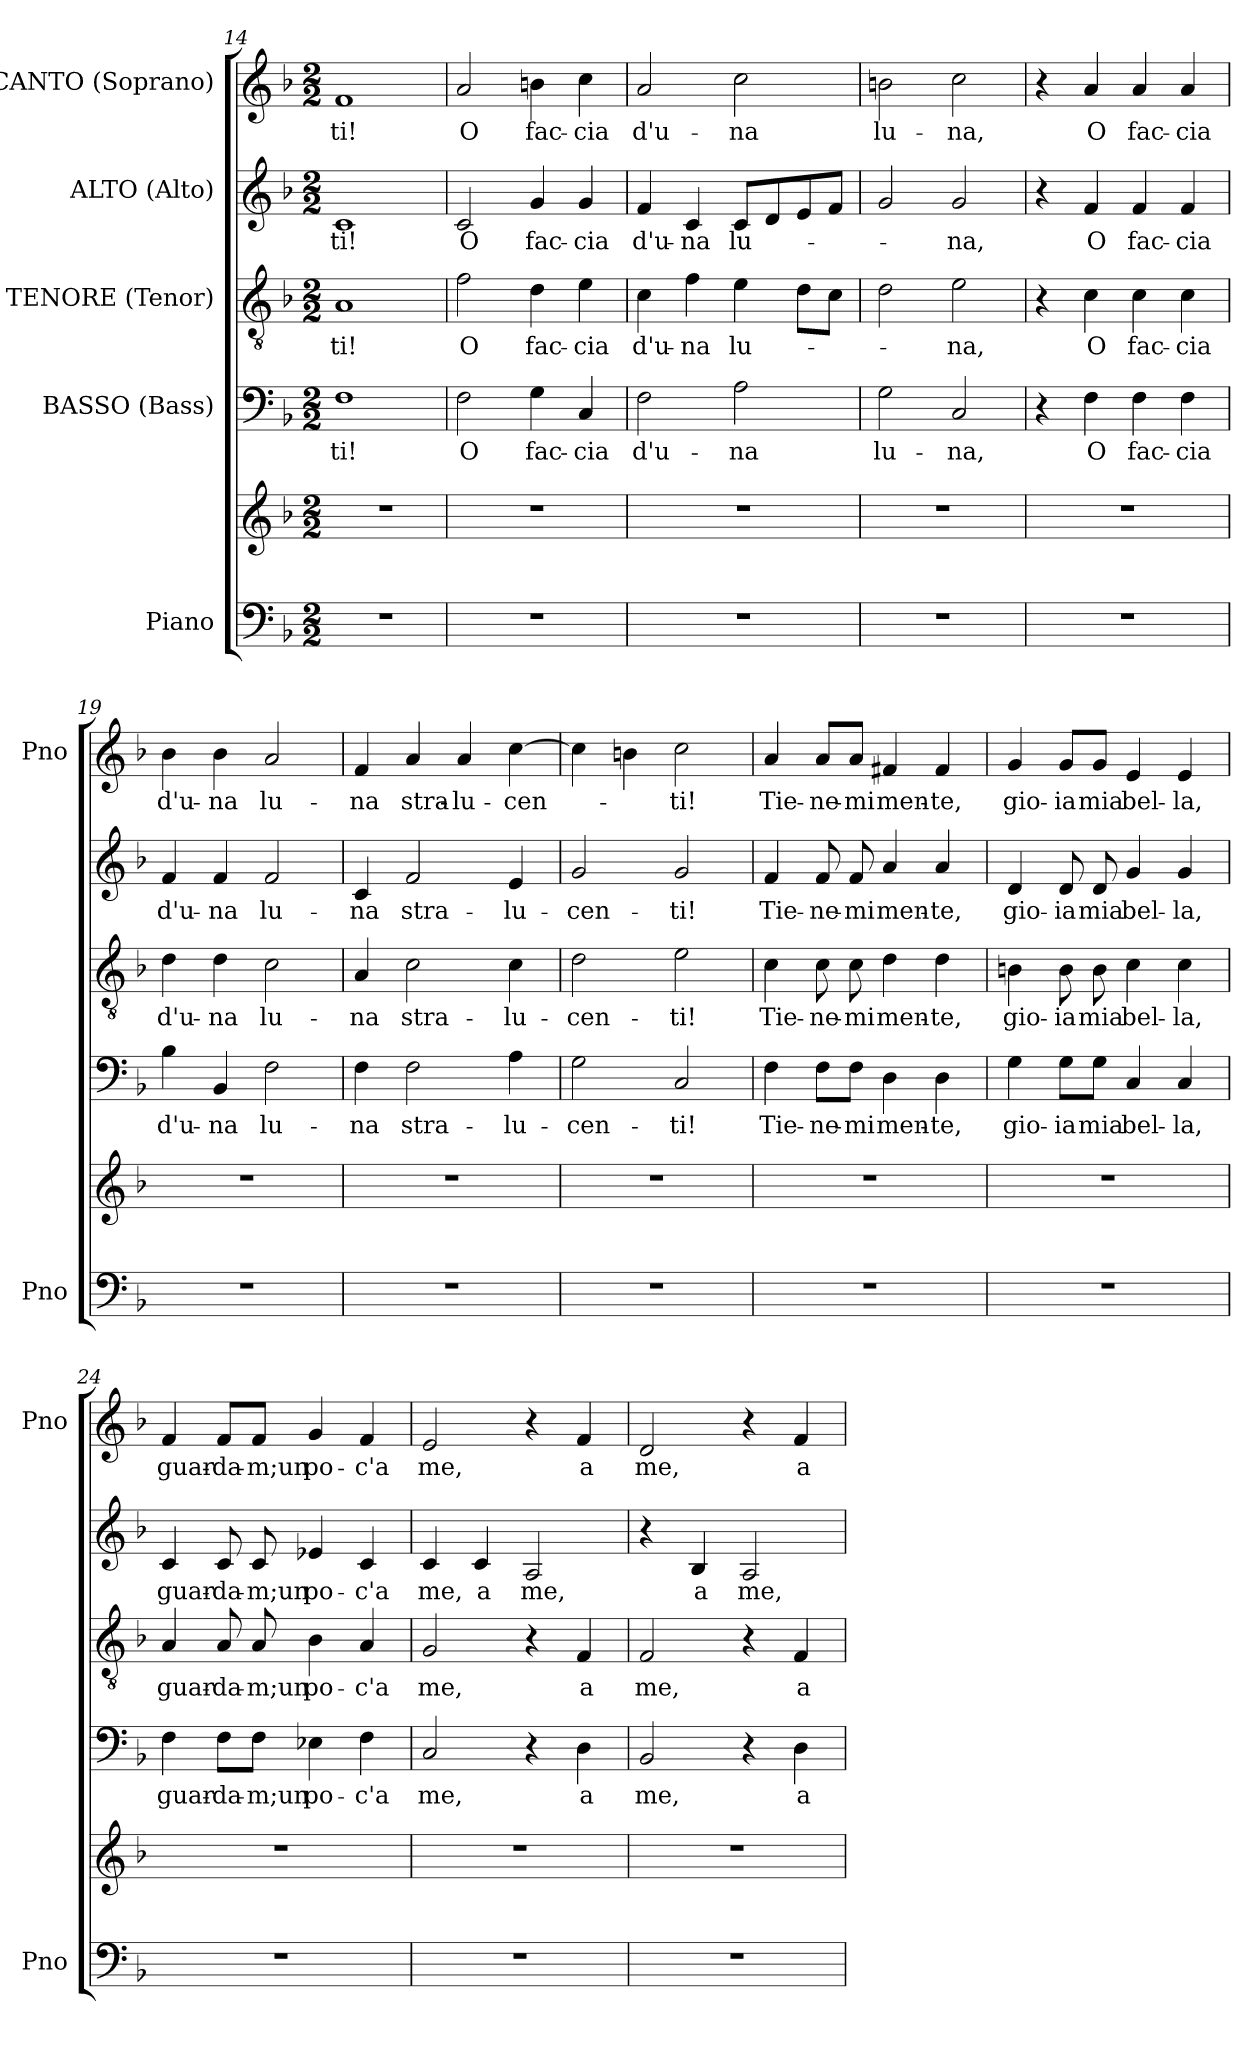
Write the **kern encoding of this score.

**kern	**kern	**kern	**text	**kern	**text	**kern	**text	**kern	**text
*part5	*part5	*part4	*part4	*part3	*part3	*part2	*part2	*part1	*part1
*staff6	*staff5	*staff4	*staff4	*staff3	*staff3	*staff2	*staff2	*staff1	*staff1
*I"Piano	*	*I"BASSO (Bass)	*	*I"TENORE (Tenor)	*	*I"ALTO (Alto)	*	*I"CANTO (Soprano)	*
*I'Pno	*	*	*	*	*	*	*	*I'Pno	*
*clefF4	*clefG2	*clefF4	*	*clefGv2	*	*clefG2	*	*clefG2	*
*k[b-]	*k[b-]	*k[b-]	*	*k[b-]	*	*k[b-]	*	*k[b-]	*
*F:	*F:	*F:	*	*F:	*	*F:	*	*F:	*
*M2/2	*M2/2	*M2/2	*	*M2/2	*	*M2/2	*	*M2/2	*
=14	=14	=14	=14	=14	=14	=14	=14	=14	=14
1r	1r	1F	-ti!	1A	-ti!	1c	ti!	1f	-ti!
!!LO:LB:g=z
=15	=15	=15	=15	=15	=15	=15	=15	=15	=15
1r	1r	2F\	O	2f\	O	2c/	O	2a/	O
.	.	4G\	fac-	4d\	fac-	4g/	fac-	4bn\	fac-
.	.	4C/	-cia	4e\	-cia	4g/	-cia	4cc\	-cia
=16	=16	=16	=16	=16	=16	=16	=16	=16	=16
1r	1r	2F\	d'u-	4c\	d'u-	4f/	d'u-	2a/	d'u-
.	.	.	.	4f\	-na	4c/	-na	.	.
.	.	2A\	-na	4e\	lu-	8c/L	lu-	2cc\	-na
.	.	.	.	.	.	8d/	.	.	.
.	.	.	.	8d\L	.	8e/	.	.	.
.	.	.	.	8c\J	.	8f/J	.	.	.
=17	=17	=17	=17	=17	=17	=17	=17	=17	=17
1r	1r	2G\	lu-	2d\	.	2g/	.	2bn\	lu-
.	.	2C/	-na,	2e\	-na,	2g/	-na,	2cc\	-na,
=18	=18	=18	=18	=18	=18	=18	=18	=18	=18
1r	1r	4r	.	4r	.	4r	.	4r	.
.	.	4F\	O	4c\	O	4f/	O	4a/	O
.	.	4F\	fac-	4c\	fac-	4f/	fac-	4a/	fac-
.	.	4F\	-cia	4c\	-cia	4f/	-cia	4a/	-cia
=19	=19	=19	=19	=19	=19	=19	=19	=19	=19
1r	1r	4B-\	d'u-	4d\	d'u-	4f/	d'u-	4b-\	d'u-
.	.	4BB-/	-na	4d\	-na	4f/	-na	4b-\	-na
.	.	2F\	lu-	2c\	lu-	2f/	lu-	2a/	lu-
=20	=20	=20	=20	=20	=20	=20	=20	=20	=20
1r	1r	4F\	-na	4A/	-na	4c/	-na	4f/	-na
.	.	2F\	stra-	2c\	stra-	2f/	stra-	4a/	stra-
.	.	.	.	.	.	.	.	4a/	-lu-
.	.	4A\	-lu-	4c\	-lu-	4e/	-lu-	[4cc\	-cen-
=21	=21	=21	=21	=21	=21	=21	=21	=21	=21
1r	1r	2G\	-cen-	2d\	-cen-	2g/	-cen-	4cc\]	.
.	.	.	.	.	.	.	.	4bn\	.
.	.	2C/	-ti!	2e\	-ti!	2g/	-ti!	2cc\	-ti!
!!LO:PB:g=z
=22	=22	=22	=22	=22	=22	=22	=22	=22	=22
1r	1r	4F\	Tie-	4c\	Tie-	4f/	Tie-	4a/	Tie-
.	.	8F\L	-ne-	8c\	-ne-	8f/	-ne-	8a/L	-ne-
.	.	8F\J	-mi	8c\	-mi	8f/	-mi	8a/J	-mi
.	.	4D\	men-	4d\	men-	4a/	men-	4f#X/	men-
.	.	4D\	-te,	4d\	-te,	4a/	-te,	4f#/	-te,
=23	=23	=23	=23	=23	=23	=23	=23	=23	=23
1r	1r	4G\	gio-	4Bn\	gio-	4d/	gio-	4g/	gio-
.	.	8G\L	-ia	8B\	-ia	8d/	-ia	8g/L	-ia
.	.	8G\J	mia	8B\	mia	8d/	mia	8g/J	mia
.	.	4C/	bel-	4c\	bel-	4g/	bel-	4e/	bel-
.	.	4C/	-la,	4c\	-la,	4g/	-la,	4e/	-la,
=24	=24	=24	=24	=24	=24	=24	=24	=24	=24
1r	1r	4F\	guar-	4A/	guar-	4c/	guar-	4f/	guar-
.	.	8F\L	-da-	8A/	-da-	8c/	-da-	8f/L	-da-
.	.	8F\J	-m;un	8A/	-m;un	8c/	-m;un	8f/J	-m;un
.	.	4E-X\	po-	4B-\	po-	4e-X/	po-	4g/	po-
.	.	4F\	-c'a	4A/	-c'a	4c/	-c'a	4f/	-c'a
=25	=25	=25	=25	=25	=25	=25	=25	=25	=25
1r	1r	2C/	me,	2G/	me,	4c/	me,	2e/	me,
.	.	.	.	.	.	4c/	a	.	.
.	.	4r	.	4r	.	2A/	me,	4r	.
.	.	4D\	a	4F/	a	.	.	4f/	a
=26	=26	=26	=26	=26	=26	=26	=26	=26	=26
1r	1r	2BB-/	me,	2F/	me,	4r	.	2d/	me,
.	.	.	.	.	.	4B-/	a	.	.
.	.	4r	.	4r	.	2A/	me,	4r	.
.	.	4D\	a	4F/	a	.	.	4f/	a
=	=	=	=	=	=	=	=	=	=
*-	*-	*-	*-	*-	*-	*-	*-	*-	*-
